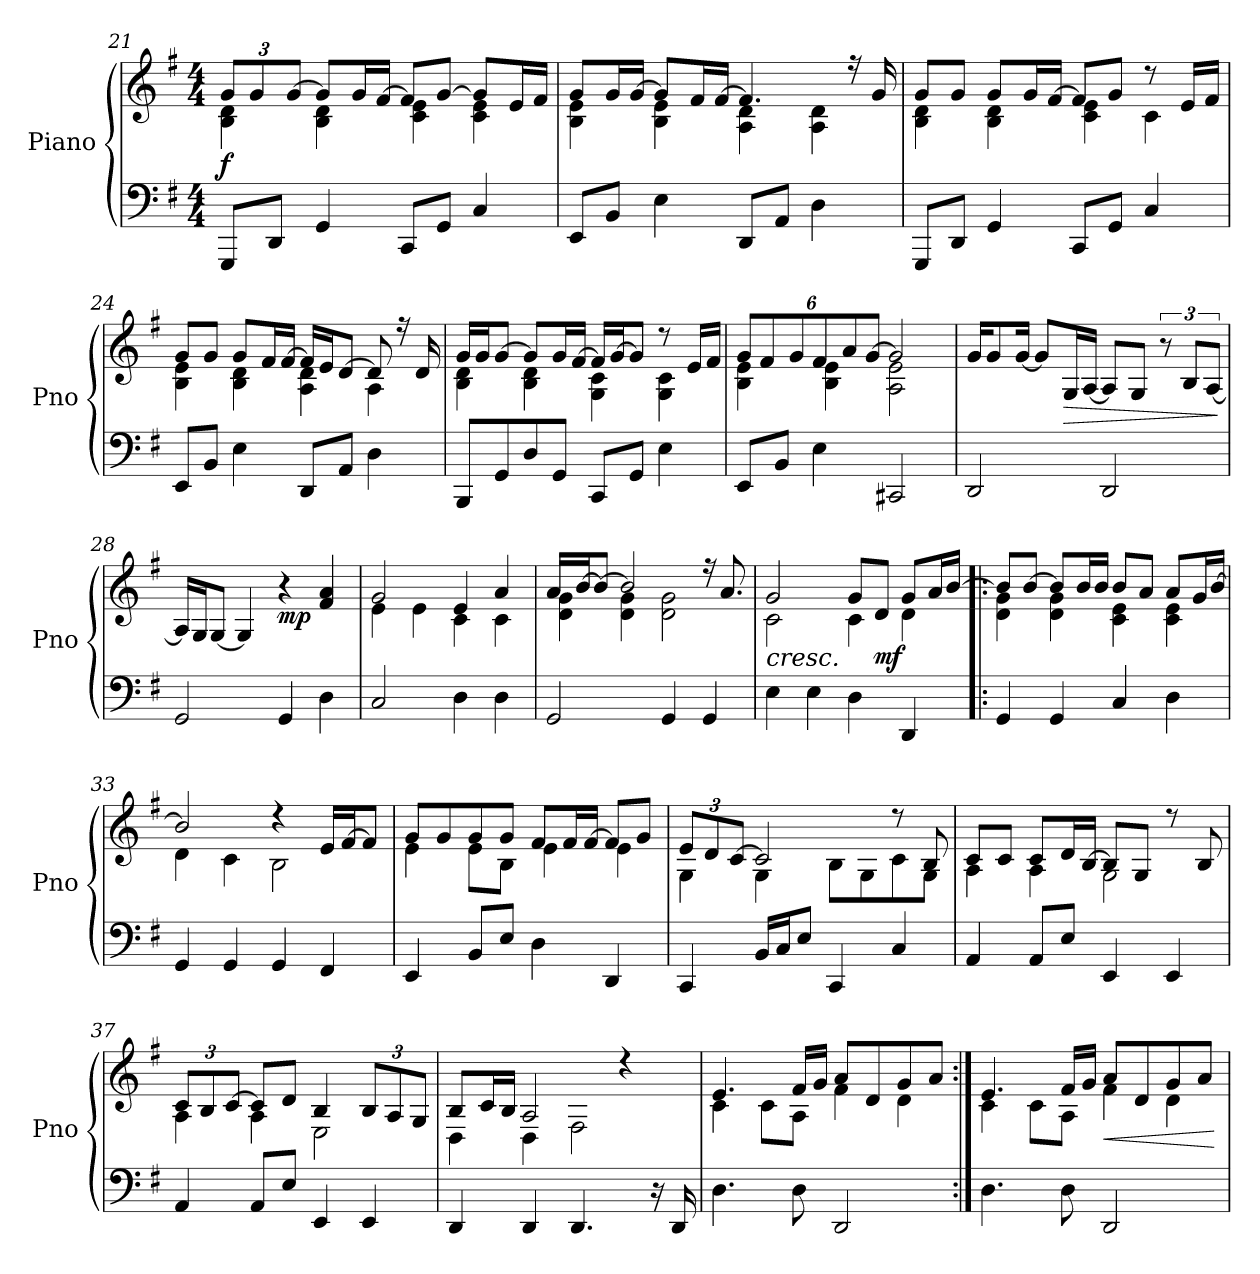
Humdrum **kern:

**kern	**kern	**dynam
*part1	*part1	*part1
*staff2	*staff1	*staff1/2
*I"Piano	*	*
*I'Pno	*	*
*clefF4	*clefG2	*
*k[f#]	*k[f#]	*
*M4/4	*M4/4	*
*	*Xbrackettup	*
=21	=21	=21
*	*^	*
!	!	!	!LO:DY:b
8GGG/L	12g/L	4B\ 4d\	f
.	12g/	.	.
8DD/J	.	.	.
.	[12g/J	.	.
4GG/	8g/L]	4B\ 4d\	.
.	16g/L	.	.
.	[16f#/JJ	.	.
8CC/L	8f#/L]	4c\ 4e\	.
8GG/J	[8g/J	.	.
4C/	8g/L]	4c\ 4e\	.
.	16e/L	.	.
.	16f#/JJ	.	.
!!LO:LB:g=z	!!
=22	=22	=22	=22
8EE/L	8g/L	4B\ 4e\	.
8BB/J	16g/L	.	.
.	[16g/JJ	.	.
4E\	8g/L]	4B\ 4e\	.
.	16f#/L	.	.
.	[16f#/JJ	.	.
8DD/L	4.f#/]	4A\ 4d\	.
8AA/J	.	.	.
4D\	.	4A\ 4d\	.
.	16r	.	.
.	16g/	.	.
=23	=23	=23	=23
8GGG/L	8g/L	4B\ 4d\	.
8DD/J	8g/J	.	.
4GG/	8g/L	4B\ 4d\	.
.	16g/L	.	.
.	[16f#/JJ	.	.
8CC/L	8f#/L]	4c\ 4e\	.
8GG/J	8g/J	.	.
4C/	8r	4c\	.
.	16e/LL	.	.
.	16f#/JJ	.	.
=24	=24	=24	=24
8EE/L	8g/L	4B\ 4e\	.
8BB/J	8g/J	.	.
4E\	8g/L	4B\ 4d\	.
.	16f#/L	.	.
.	[16f#/JJ	.	.
8DD/L	16f#/LL]	4A\ 4d\	.
.	16e/J	.	.
8AA/J	[8d/J	.	.
4D\	8d/]	4A\	.
.	16r	.	.
.	16d/	.	.
!!LO:LB:g=z	!!
=25	=25	=25	=25
8BBB/L	16g/LL	4B\ 4d\	.
.	16g/J	.	.
8GG/	[8g/J	.	.
8D/	8g/L]	4B\ 4d\	.
8GG/J	16g/L	.	.
.	[16f#/JJ	.	.
8CC/L	16f#/LL]	4G\ 4c\	.
.	[16g/J	.	.
8GG/J	8g/J]	.	.
4E\	8r	4G\ 4c\	.
.	16e/LL	.	.
.	16f#/JJ	.	.
=26	=26	=26	=26
8EE/L	12g/L	4B\ 4e\	.
.	12f#/	.	.
8BB/J	.	.	.
.	12g/	.	.
4E\	12f#/	4B\ 4e\	.
.	12a/	.	.
.	[12g/J	.	.
2CC#X/	2g/]	2A\ 2e\	.
*	*v	*v	*
=27	=27	=27
2DD/	16g/KL	.
.	8g/	.
.	[16g/Jk	.
.	8g/L]	.
!	!	!LO:HP:b
.	16G/L	>
.	[16A/JJ	.
2DD/	8A/L]	.
.	8G/J	.
*	*brackettup	*
.	12r	.
.	12B/L	.
.	[12A/J	.
.	.	]
!!LO:LB:g=z
=28	=28	=28
2GG/	16A/LL]	.
.	16G/J	.
.	[8G/J	.
.	4G/]	.
!	!	!LO:DY:b
4GG/	4r	mp
4D\	4f#/ 4a/	.
=29	=29	=29
*	*^	*
2C/	2g/	4e\	.
.	.	4e\	.
4D\	4e/	4c\	.
4D\	4a/	4c\	.
=30	=30	=30	=30
2GG/	16a/LL	4d\ 4g\	.
.	[16b/J	.	.
.	8b/J_	.	.
.	2b/]	4d\ 4g\	.
4GG/	.	2d\ 2g\	.
4GG/	16r	.	.
.	8.a/	.	.
=31	=31	=31	=31
!	!	!	!LO:HP:b
4E\	2g/	2c\	<
4E\	.	.	.
4D\	8g/L	4c\	.
!	!	!	!LO:DY:b
.	8d/J	.	mf
4DD/	8g/L	4d\	.
.	16a/L	.	.
.	[16b/JJ	.	.
*	*v	*v	*
.	.	[
=32!|:	=32!|:	=32!|:
*	*^	*
4GG/	8b/L]	4d\ 4g\	.
.	[8b/J	.	.
4GG/	8b/L]	4d\ 4g\	.
.	16b/L	.	.
.	16b/JJ	.	.
4C/	8b/L	4c\ 4e\	.
.	8a/J	.	.
4D\	8a/L	4c\ 4e\	.
.	16g/L	.	.
.	[16b/JJ	.	.
!!LO:LB:g=z	!!
=33	=33	=33	=33
4GG/	2b/]	4d\	.
4GG/	.	4c\	.
4GG/	4r	2B\	.
4FF#/	16e/LL	.	.
.	[16f#/J	.	.
.	8f#/J]	.	.
=34	=34	=34	=34
4EE/	8g/L	4e\	.
.	8g/	.	.
8BB/L	8g/	8e\L	.
8E/J	8g/J	8B\J	.
4D\	8f#/L	4e\	.
.	16f#/L	.	.
.	[16f#/JJ	.	.
4DD/	8f#/L]	4e\	.
.	8g/J	.	.
=35	=35	=35	=35
*	*Xbrackettup	*	*
4CC/	12e/L	4G\	.
.	12d/	.	.
.	[12c/J	.	.
16BB/LL	2c/]	4G\	.
16C/J	.	.	.
8E/J	.	.	.
4CC/	.	8B\L	.
.	.	8G\	.
4C/	8r	8c\	.
.	8B/	8G\J	.
=36	=36	=36	=36
4AA/	8c/L	4A\	.
.	8c/J	.	.
8AA/L	8c/L	4A\	.
8E/J	16d/L	.	.
.	[16B/JJ	.	.
4EE/	8B/L]	2G\	.
.	8G/J	.	.
4EE/	8r	.	.
.	8B/	.	.
!!LO:LB:g=z	!!
=37	=37	=37	=37
4AA/	12c/L	4A\	.
.	12B/	.	.
.	[12c/J	.	.
8AA/L	8c/L]	4A\	.
8E/J	8d/J	.	.
4EE/	4B/	2E\	.
4EE/	12B/L	.	.
.	12A/	.	.
.	12G/J	.	.
=38	=38	=38	=38
4DD/	8B/L	4D\	.
.	16c/L	.	.
.	16B/JJ	.	.
4DD/	2A/	4D\	.
4.DD/	.	2F#\	.
.	4r	.	.
16r	.	.	.
16DD/	.	.	.
=39	=39	=39	=39
4.D\	4.e/	4c\	.
.	.	8c\L	.
8D\	16f#/LL	8A\J	.
.	16g/JJ	.	.
2DD/	8a/L	4f#\	.
.	8d/	.	.
.	8g/	4d\	.
.	8a/J	.	.
=40:|!	=40:|!	=40:|!	=40:|!
4.D\	4.e/	4c\	.
.	.	8c\L	.
8D\	16f#/LL	8A\J	.
.	16g/JJ	.	.
!	!	!	!LO:HP:b
2DD/	8a/L	4f#\	<
.	8d/	.	.
.	8g/	4d\	.
.	8a/J	.	.
*	*v	*v	*
.	.	[
=	=	=
*-	*-	*-
